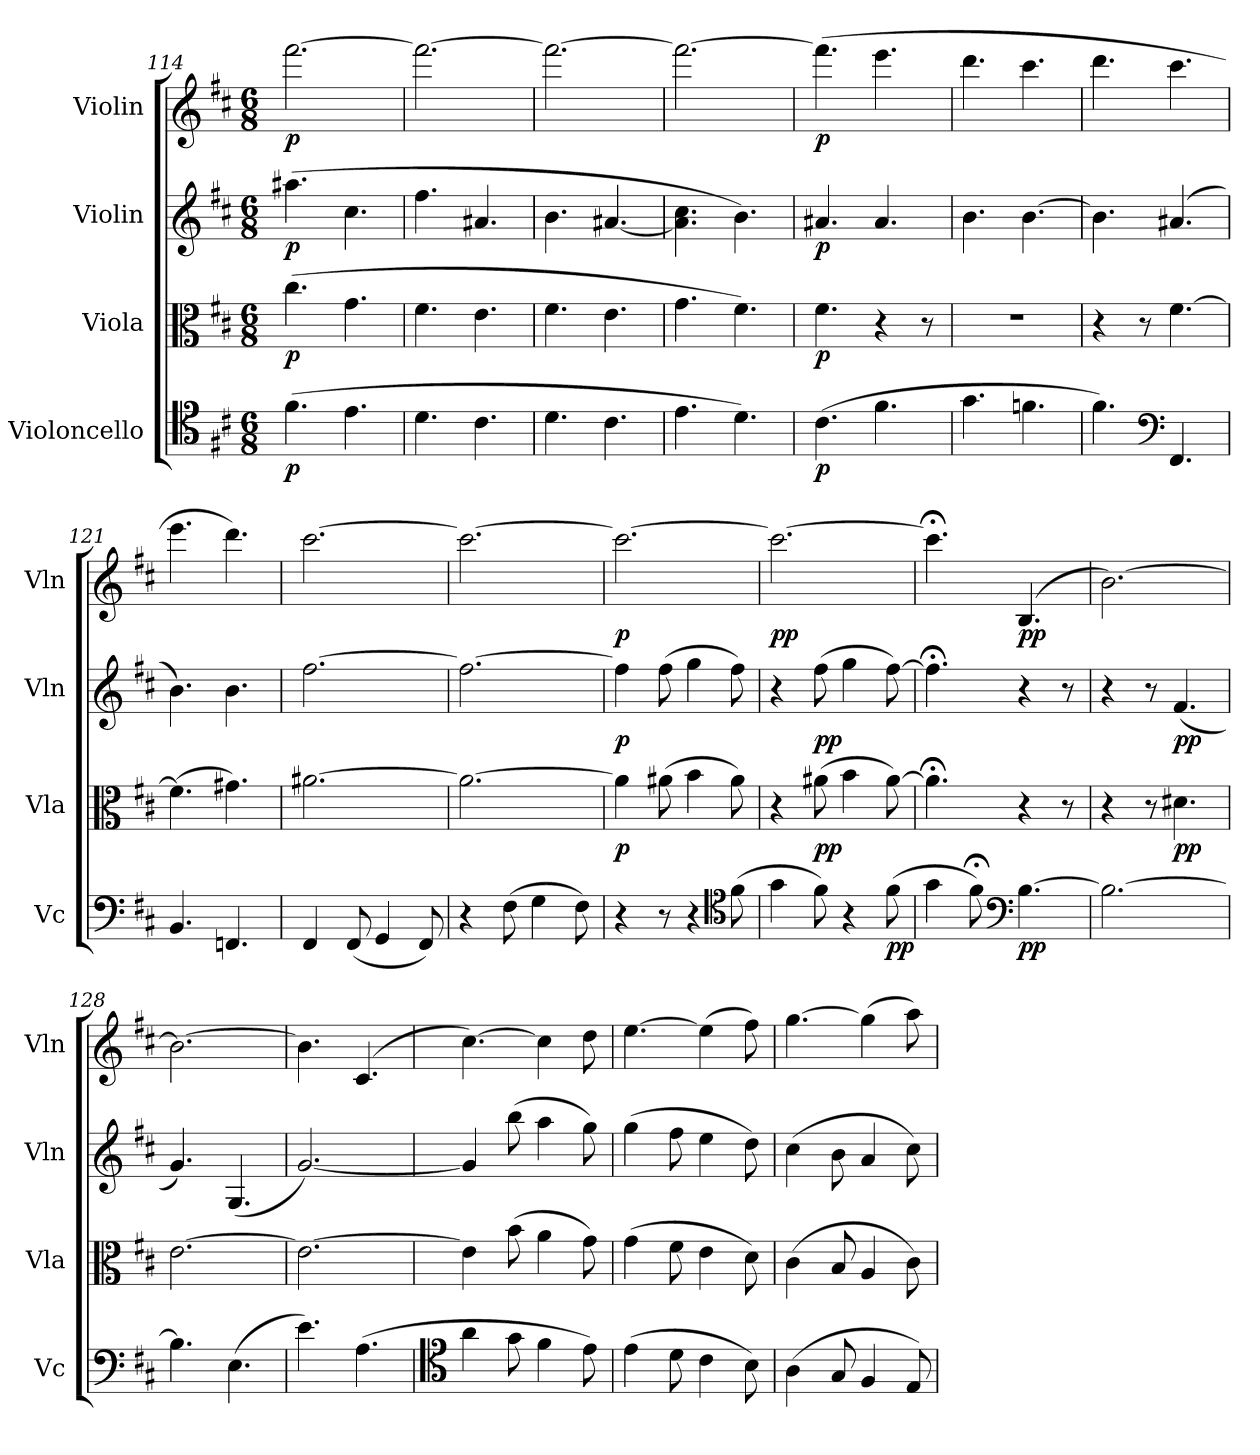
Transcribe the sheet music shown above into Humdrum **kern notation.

**kern	**dynam	**kern	**dynam	**kern	**dynam	**kern	**dynam
*part4	*part4	*part3	*part3	*part2	*part2	*part1	*part1
*staff4	*staff4	*staff3	*staff3	*staff2	*staff2	*staff1	*staff1
*I"Violoncello	*	*I"Viola	*	*I"Violin	*	*I"Violin	*
*I'Vc	*	*I'Vla	*	*I'Vln	*	*I'Vln	*
*clefC4	*	*clefC3	*	*clefG2	*	*clefG2	*
*k[f#c#]	*	*k[f#c#]	*	*k[f#c#]	*	*k[f#c#]	*
*D:	*	*D:	*	*D:	*	*D:	*
*M6/8	*	*M6/8	*	*M6/8	*	*M6/8	*
=114	=114	=114	=114	=114	=114	=114	=114
(4.f#\	p	(4.cc#\	p	(4.aa#X\	p	[2.fff#\	p
4.e\	.	4.g\	.	4.cc#\	.	.	.
=115	=115	=115	=115	=115	=115	=115	=115
4.d\	.	4.f#\	.	4.ff#\	.	2.fff#\_	.
4.c#\	.	4.e\	.	4.a#X/	.	.	.
=116	=116	=116	=116	=116	=116	=116	=116
4.d\	.	4.f#\	.	4.b\	.	2.fff#\_	.
4.c#\	.	4.e\	.	[4.a#X/	.	.	.
=117	=117	=117	=117	=117	=117	=117	=117
4.e\	.	4.g\	.	4.a#]\ 4.cc#\	.	2.fff#\_	.
4.d\)	.	4.f#\)	.	4.b\)	.	.	.
=118	=118	=118	=118	=118	=118	=118	=118
(4.c#\	p	4.f#\	p	4.a#X/	p	(4.fff#\]	p
4.f#\	.	4r	.	4.a#/	.	4.eee\	.
.	.	8r	.	.	.	.	.
=119	=119	=119	=119	=119	=119	=119	=119
4.g\	.	2.r	.	4.b\	.	4.ddd\	.
4.fn\	.	.	.	[4.b\	.	4.ccc#\	.
=120	=120	=120	=120	=120	=120	=120	=120
4.f#\)	.	4r	.	4.b\]	.	4.ddd\	.
.	.	8r	.	.	.	.	.
*clefF4	*	*	*	*	*	*	*
4.FF#/	.	[4.f#\	.	(4.a#X/	.	4.ccc#\	.
=121	=121	=121	=121	=121	=121	=121	=121
4.BB/	.	(4.f#\]	.	4.b\)	.	4.eee\	.
4.FFn/	.	4.g#X\)	.	4.b\	.	4.ddd\)	.
=122	=122	=122	=122	=122	=122	=122	=122
4FF#/	.	[2.a#X\	.	[2.ff#\	.	[2.ccc#\	.
(8FF#/	.	.	.	.	.	.	.
4GG/	.	.	.	.	.	.	.
8FF#/)	.	.	.	.	.	.	.
=123	=123	=123	=123	=123	=123	=123	=123
4r	.	2.a#\_	.	2.ff#\_	.	2.ccc#\_	.
(8F#\	.	.	.	.	.	.	.
4G\	.	.	.	.	.	.	.
8F#\)	.	.	.	.	.	.	.
=124	=124	=124	=124	=124	=124	=124	=124
4r	.	4a#\]	p	4ff#\]	p	2.ccc#\_	p
8r	.	(8a#X\	.	(8ff#\	.	.	.
4r	.	4b\	.	4gg\	.	.	.
*clefC4	*	*	*	*	*	*	*
(8f#\	.	8a#\)	.	8ff#\)	.	.	.
=125	=125	=125	=125	=125	=125	=125	=125
4g\	.	4r	.	4r	.	2.ccc#\_	pp
8f#\)	.	(8a#X\	pp	(8ff#\	pp	.	.
4r	.	4b\	.	4gg\	.	.	.
(8f#\	pp	[8a#\)	.	[8ff#\)	.	.	.
=126	=126	=126	=126	=126	=126	=126	=126
4g\	.	4.a#;<\]	.	4.ff#;<\]	.	4.ccc#;<\]	.
8f#;<\)	.	.	.	.	.	.	.
*clefF4	*	*	*	*	*	*	*
[4.B\	pp	4r	.	4r	.	(4.B/	pp
.	.	8r	.	8r	.	.	.
=127	=127	=127	=127	=127	=127	=127	=127
2.B\_	.	4r	.	4r	.	[2.b\)	.
.	.	8r	.	8r	.	.	.
.	.	4.d#X\	pp	(4.f#/	pp	.	.
=128	=128	=128	=128	=128	=128	=128	=128
4.B\]	.	[2.e\	.	4.g/)	.	2.b\_	.
(4.E\	.	.	.	(4.G/	.	.	.
=129	=129	=129	=129	=129	=129	=129	=129
4.e\)	.	2.e\_	.	[2.g/)	.	4.b\]	.
(4.A\	.	.	.	.	.	(4.c#/	.
=130	=130	=130	=130	=130	=130	=130	=130
*clefC4	*	*	*	*	*	*	*
4a\	.	4e\]	.	4g/]	.	[4.cc#\)	.
8g\	.	(8b\	.	(8bb\	.	.	.
4f#\	.	4a\	.	4aa\	.	4cc#\]	.
8e\)	.	8g\)	.	8gg\)	.	8dd\	.
=131	=131	=131	=131	=131	=131	=131	=131
(4e\	.	(4g\	.	(4gg\	.	[4.ee\	.
8d\	.	8f#\	.	8ff#\	.	.	.
4c#\	.	4e\	.	4ee\	.	(4ee\]	.
8B\)	.	8d\)	.	8dd\)	.	8ff#\)	.
=132	=132	=132	=132	=132	=132	=132	=132
(4A\	.	(4c#\	.	(4cc#\	.	[4.gg\	.
8G/	.	8B/	.	8b\	.	.	.
4F#/	.	4A/	.	4a/	.	(4gg\]	.
8E/)	.	8c#\)	.	8cc#\)	.	8aa\)	.
=	=	=	=	=	=	=	=
*-	*-	*-	*-	*-	*-	*-	*-
